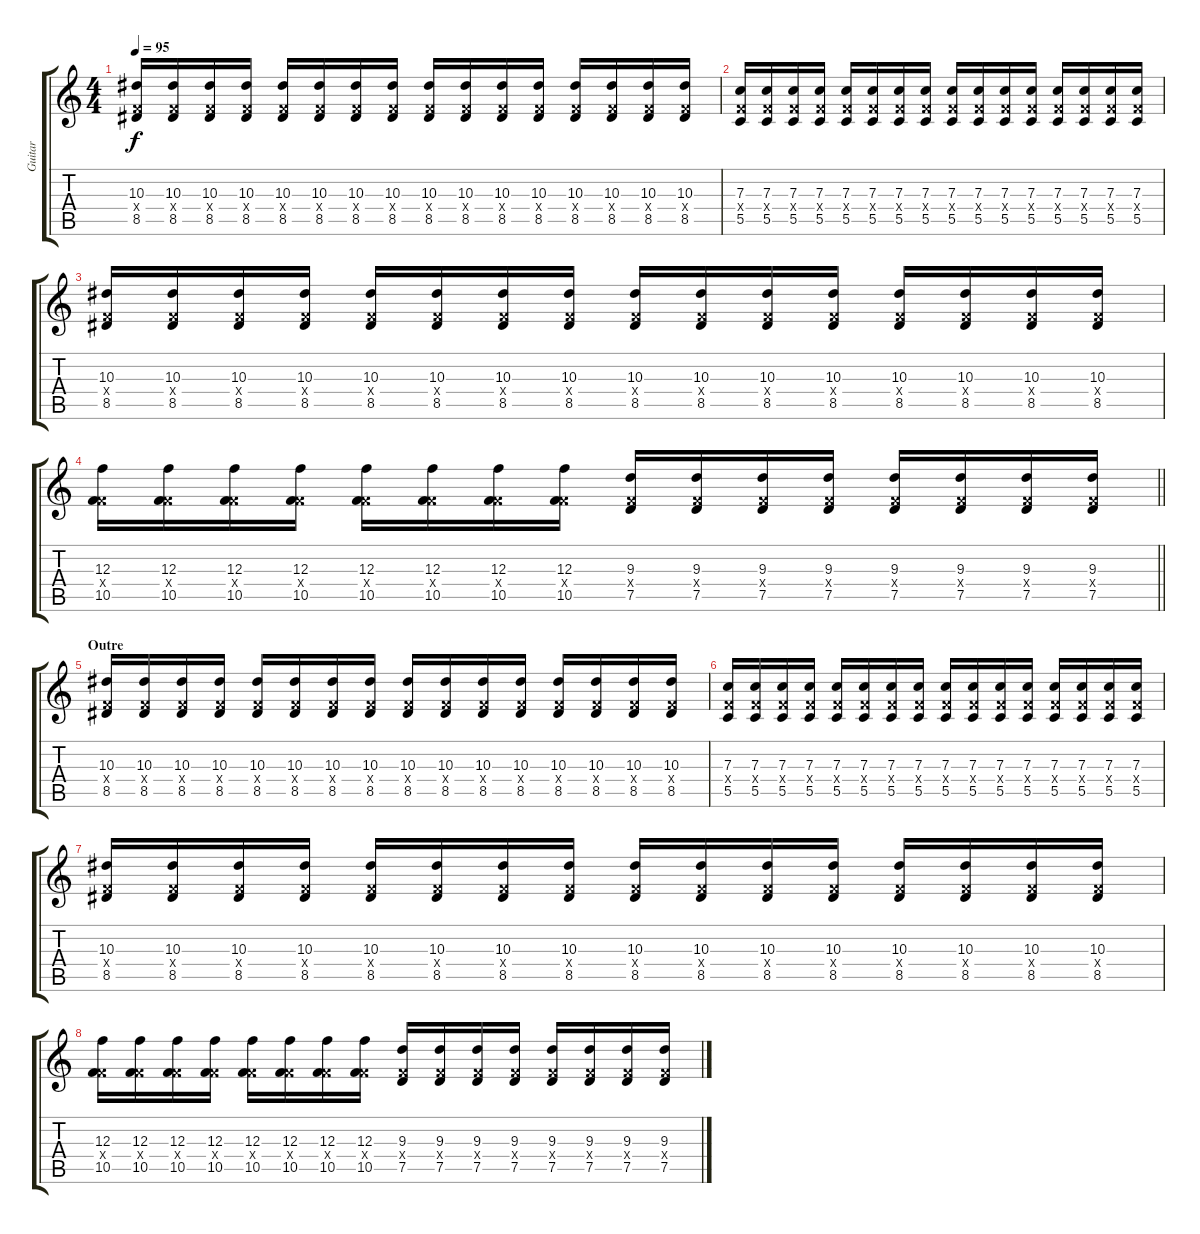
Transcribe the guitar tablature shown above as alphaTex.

\track ("Guitar" "Guitar") {instrument distortionguitar}
\staff {score tabs}
\tuning (D4 A3 F3 C3 G2 C2) {hide}
\ts (4 4)
\tempo 95
\clef g2
\ks c
(10.3 5.4{x} 8.5).16{dy f} (10.3 5.4{x} 8.5).16 (10.3 5.4{x} 8.5).16 (10.3 5.4{x} 8.5).16 (10.3 5.4{x} 8.5).16 (10.3 5.4{x} 8.5).16 (10.3 5.4{x} 8.5).16 (10.3 5.4{x} 8.5).16 (10.3 5.4{x} 8.5).16 (10.3 5.4{x} 8.5).16 (10.3 5.4{x} 8.5).16 (10.3 5.4{x} 8.5).16 (10.3 5.4{x} 8.5).16 (10.3 5.4{x} 8.5).16 (10.3 5.4{x} 8.5).16 (10.3 5.4{x} 8.5).16 |
(7.3 5.4{x} 5.5).16 (7.3 5.4{x} 5.5).16 (7.3 5.4{x} 5.5).16 (7.3 5.4{x} 5.5).16 (7.3 5.4{x} 5.5).16 (7.3 5.4{x} 5.5).16 (7.3 5.4{x} 5.5).16 (7.3 5.4{x} 5.5).16 (7.3 5.4{x} 5.5).16 (7.3 5.4{x} 5.5).16 (7.3 5.4{x} 5.5).16 (7.3 5.4{x} 5.5).16 (7.3 5.4{x} 5.5).16 (7.3 5.4{x} 5.5).16 (7.3 5.4{x} 5.5).16 (7.3 5.4{x} 5.5).16 |
(10.3 5.4{x} 8.5).16 (10.3 5.4{x} 8.5).16 (10.3 5.4{x} 8.5).16 (10.3 5.4{x} 8.5).16 (10.3 5.4{x} 8.5).16 (10.3 5.4{x} 8.5).16 (10.3 5.4{x} 8.5).16 (10.3 5.4{x} 8.5).16 (10.3 5.4{x} 8.5).16 (10.3 5.4{x} 8.5).16 (10.3 5.4{x} 8.5).16 (10.3 5.4{x} 8.5).16 (10.3 5.4{x} 8.5).16 (10.3 5.4{x} 8.5).16 (10.3 5.4{x} 8.5).16 (10.3 5.4{x} 8.5).16 |
\barLineRight lightlight
(12.3 5.4{x} 10.5).16 (12.3 5.4{x} 10.5).16 (12.3 5.4{x} 10.5).16 (12.3 5.4{x} 10.5).16 (12.3 5.4{x} 10.5).16 (12.3 5.4{x} 10.5).16 (12.3 5.4{x} 10.5).16 (12.3 5.4{x} 10.5).16 (9.3 5.4{x} 7.5).16 (9.3 5.4{x} 7.5).16 (9.3 5.4{x} 7.5).16 (9.3 5.4{x} 7.5).16 (9.3 5.4{x} 7.5).16 (9.3 5.4{x} 7.5).16 (9.3 5.4{x} 7.5).16 (9.3 5.4{x} 7.5).16 |
\section ("" "Outre")
(10.3 5.4{x} 8.5).16 (10.3 5.4{x} 8.5).16 (10.3 5.4{x} 8.5).16 (10.3 5.4{x} 8.5).16 (10.3 5.4{x} 8.5).16 (10.3 5.4{x} 8.5).16 (10.3 5.4{x} 8.5).16 (10.3 5.4{x} 8.5).16 (10.3 5.4{x} 8.5).16 (10.3 5.4{x} 8.5).16 (10.3 5.4{x} 8.5).16 (10.3 5.4{x} 8.5).16 (10.3 5.4{x} 8.5).16 (10.3 5.4{x} 8.5).16 (10.3 5.4{x} 8.5).16 (10.3 5.4{x} 8.5).16 |
(7.3 5.4{x} 5.5).16 (7.3 5.4{x} 5.5).16 (7.3 5.4{x} 5.5).16 (7.3 5.4{x} 5.5).16 (7.3 5.4{x} 5.5).16 (7.3 5.4{x} 5.5).16 (7.3 5.4{x} 5.5).16 (7.3 5.4{x} 5.5).16 (7.3 5.4{x} 5.5).16 (7.3 5.4{x} 5.5).16 (7.3 5.4{x} 5.5).16 (7.3 5.4{x} 5.5).16 (7.3 5.4{x} 5.5).16 (7.3 5.4{x} 5.5).16 (7.3 5.4{x} 5.5).16 (7.3 5.4{x} 5.5).16 |
(10.3 5.4{x} 8.5).16 (10.3 5.4{x} 8.5).16 (10.3 5.4{x} 8.5).16 (10.3 5.4{x} 8.5).16 (10.3 5.4{x} 8.5).16 (10.3 5.4{x} 8.5).16 (10.3 5.4{x} 8.5).16 (10.3 5.4{x} 8.5).16 (10.3 5.4{x} 8.5).16 (10.3 5.4{x} 8.5).16 (10.3 5.4{x} 8.5).16 (10.3 5.4{x} 8.5).16 (10.3 5.4{x} 8.5).16 (10.3 5.4{x} 8.5).16 (10.3 5.4{x} 8.5).16 (10.3 5.4{x} 8.5).16 |
(12.3 5.4{x} 10.5).16 (12.3 5.4{x} 10.5).16 (12.3 5.4{x} 10.5).16 (12.3 5.4{x} 10.5).16 (12.3 5.4{x} 10.5).16 (12.3 5.4{x} 10.5).16 (12.3 5.4{x} 10.5).16 (12.3 5.4{x} 10.5).16 (9.3 5.4{x} 7.5).16 (9.3 5.4{x} 7.5).16 (9.3 5.4{x} 7.5).16 (9.3 5.4{x} 7.5).16 (9.3 5.4{x} 7.5).16 (9.3 5.4{x} 7.5).16 (9.3 5.4{x} 7.5).16 (9.3 5.4{x} 7.5).16
